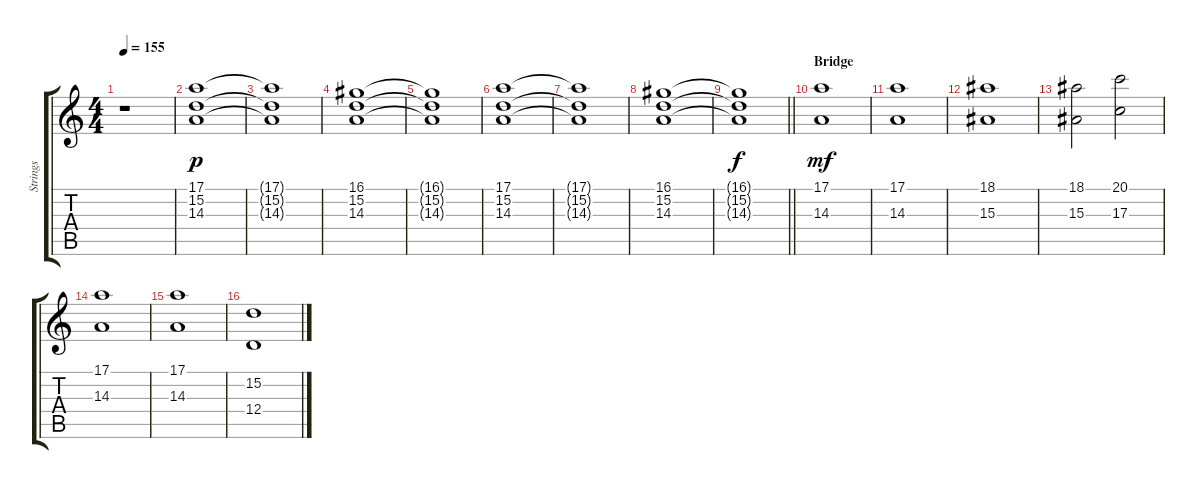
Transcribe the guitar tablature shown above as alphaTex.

\track ("Strings" "Strings") {instrument stringensemble1}
\staff {score tabs}
\tuning (E4 B3 G3 D3 A2 E2) {hide}
\ts (4 4)
\tempo 155
\clef g2
\ks c
r.1{dy mp} |
(17.1 15.2 14.3).1{dy p balance 8} |
(17.1{t} 15.2{t} 14.3{t}).1 |
(16.1 15.2 14.3).1 |
(16.1{t} 15.2{t} 14.3{t}).1 |
(17.1 15.2 14.3).1 |
(17.1{t} 15.2{t} 14.3{t}).1 |
(16.1 15.2 14.3).1 |
\barLineRight lightlight
(16.1{t} 15.2{t} 14.3{t}).1{dy f} |
\section ("" "Bridge")
(17.1 14.3).1{dy mf} |
(17.1 14.3).1 |
(18.1 15.3).1 |
(18.1 15.3).2 (20.1 17.3).2 |
(17.1 14.3).1 |
(17.1 14.3).1 |
(15.2 12.4).1
